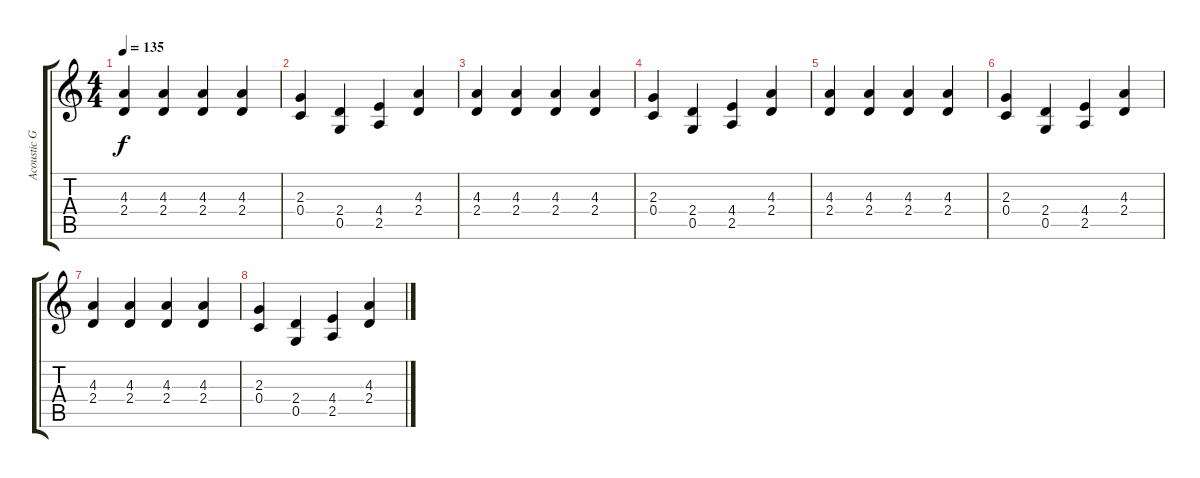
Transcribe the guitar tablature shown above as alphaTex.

\track ("Acoustic Guitar 2" "Acoustic G") {instrument acousticguitarsteel}
\staff {score tabs}
\tuning (D4 A3 F3 C3 G2 D2) {hide}
\ts (4 4)
\tempo 135
\clef g2
\ks c
(4.3 2.4).4{dy f instrument acousticguitarsteel} (4.3 2.4).4 (4.3 2.4).4 (4.3 2.4).4 |
(2.3 0.4).4 (2.4 0.5).4 (4.4 2.5).4 (4.3 2.4).4 |
(4.3 2.4).4 (4.3 2.4).4 (4.3 2.4).4 (4.3 2.4).4 |
(2.3 0.4).4 (2.4 0.5).4 (4.4 2.5).4 (4.3 2.4).4 |
(4.3 2.4).4 (4.3 2.4).4 (4.3 2.4).4 (4.3 2.4).4 |
(2.3 0.4).4 (2.4 0.5).4 (4.4 2.5).4 (4.3 2.4).4 |
(4.3 2.4).4 (4.3 2.4).4 (4.3 2.4).4 (4.3 2.4).4 |
(2.3 0.4).4 (2.4 0.5).4 (4.4 2.5).4 (4.3 2.4).4
